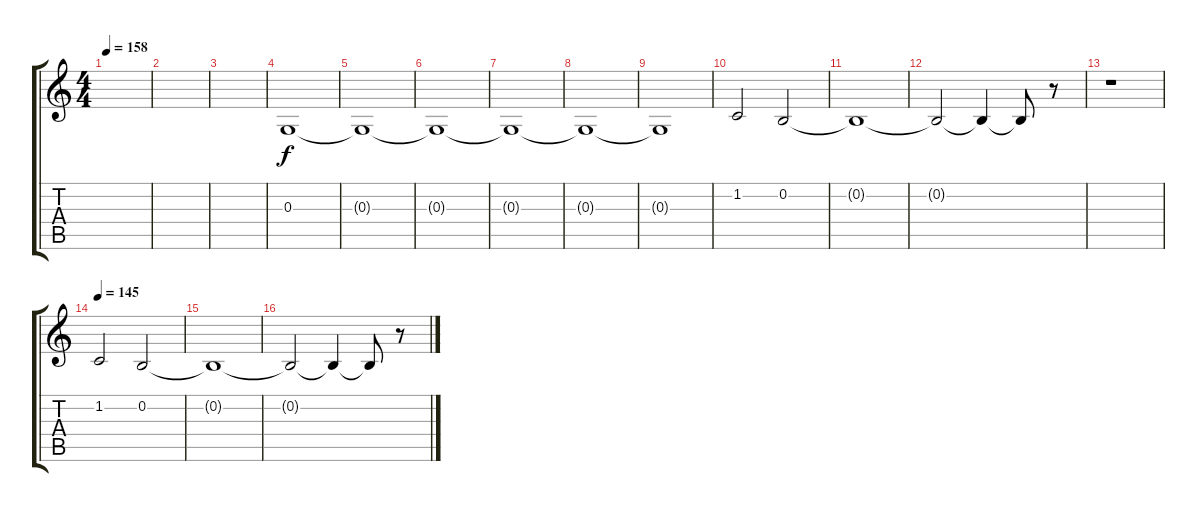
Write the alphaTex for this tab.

\track "" {instrument tubularbells}
\staff {score tabs}
\tuning (E4 B3 G3 D3 A2 E2) {hide}
\ts (4 4)
\tempo 158
\clef g2
\ks c
|
|
|
0.3.1{volume 13 balance 8 instrument churchorgan} |
0.3{t}.1 |
0.3{t}.1 |
0.3{t}.1 |
0.3{t}.1 |
0.3{t}.1 |
1.2.2{volume 11 balance 16 instrument lead6voice} 0.2.2 |
0.2{t}.1 |
0.2{t}.2 0.2{t}.4 0.2{t}.8 r.8 |
r.1 |
\tempo 145
1.2.2{volume 11 balance 16 instrument lead6voice} 0.2.2 |
0.2{t}.1 |
0.2{t}.2 0.2{t}.4 0.2{t}.8 r.8
